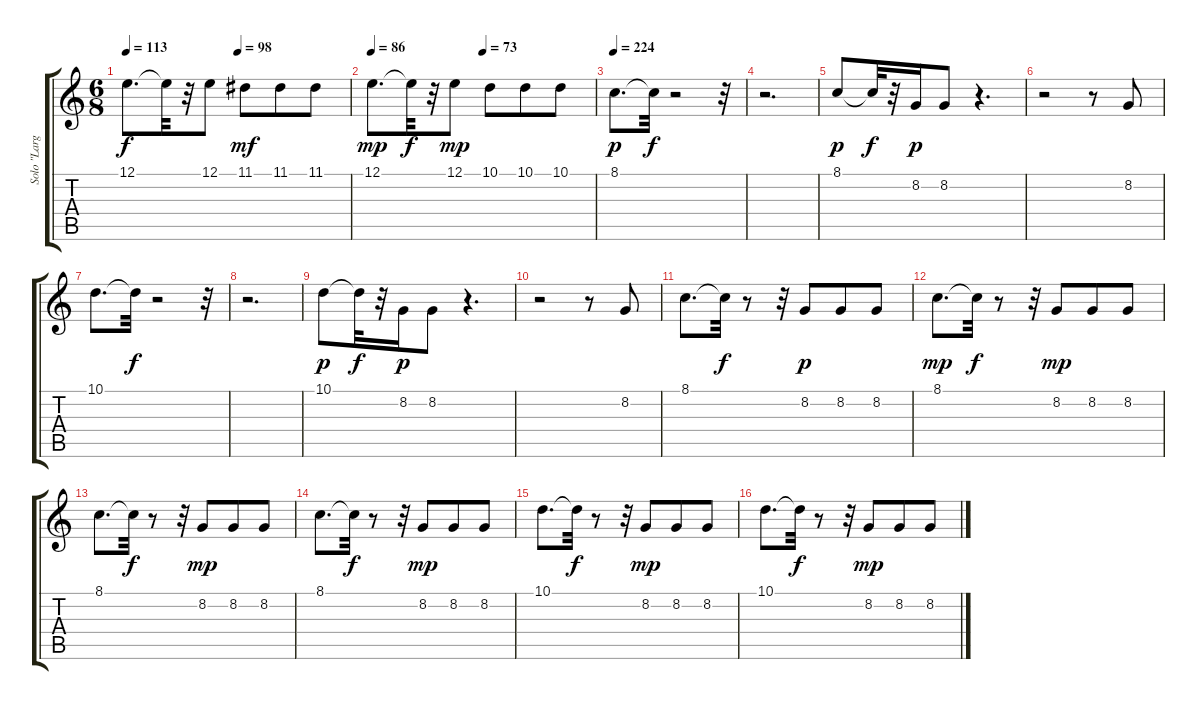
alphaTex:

\track ("Solo \"Largo al Factotum\"" "Solo \"Larg") {instrument altosax}
\staff {score tabs}
\tuning (E4 B3 G3 D3 A2 E2) {hide}
\ts (6 8)
\tempo 113
\tempo (98 0.5)
\clef g2
\ks c
12.1.8{d dy f} 12.1{t}.32 r.32 12.1.8 11.1.8{dy mf} 11.1.8 11.1.8 |
\tempo 86
\tempo (73 0.5)
12.1.8{d dy mp} 12.1{t}.32{dy f} r.32 12.1.8{dy mp} 10.1.8 10.1.8 10.1.8 |
\tempo 224
8.1.8{d dy p} 8.1{t}.32{dy f} r.2 r.32 |
r.2{d} |
8.1.8{dy p} 8.1{t}.32{dy f} r.32 8.2.16{dy p} 8.2.8 r.4{d} |
r.2 r.8 8.2.8 |
10.1.8{d} 10.1{t}.32{dy f} r.2 r.32 |
r.2{d} |
10.1.8{dy p} 10.1{t}.32{dy f} r.32 8.2.16{dy p} 8.2.8 r.4{d} |
r.2 r.8 8.2.8 |
8.1.8{d} 8.1{t}.32{dy f} r.8 r.32 8.2.8{dy p} 8.2.8 8.2.8 |
8.1.8{d dy mp} 8.1{t}.32{dy f} r.8 r.32 8.2.8{dy mp} 8.2.8 8.2.8 |
8.1.8{d} 8.1{t}.32{dy f} r.8 r.32 8.2.8{dy mp} 8.2.8 8.2.8 |
8.1.8{d} 8.1{t}.32{dy f} r.8 r.32 8.2.8{dy mp} 8.2.8 8.2.8 |
10.1.8{d} 10.1{t}.32{dy f} r.8 r.32 8.2.8{dy mp} 8.2.8 8.2.8 |
10.1.8{d} 10.1{t}.32{dy f} r.8 r.32 8.2.8{dy mp} 8.2.8 8.2.8
